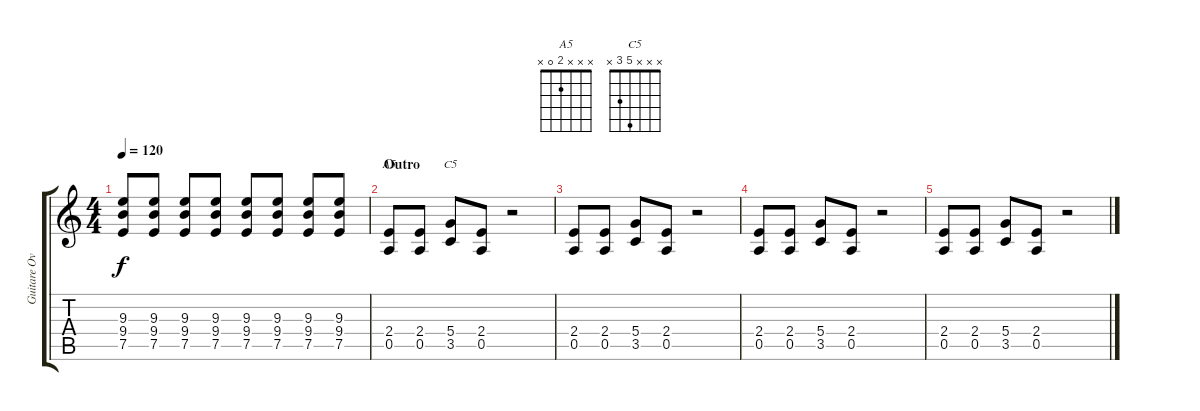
\track ("Guitare Over. (Matthew Bellamy)" "Guitare Ov") {instrument overdrivenguitar}
\staff {score tabs}
\tuning (E4 B3 G3 D3 A2 E2) {hide}
\chord ("A5" x x x 2 0 x)
\chord ("C5" x x x 5 3 x)
\ts (4 4)
\tempo 120
\clef g2
\ks c
(9.3 9.4 7.5).8{dy f} (9.3 9.4 7.5).8 (9.3 9.4 7.5).8 (9.3 9.4 7.5).8 (9.3 9.4 7.5).8 (9.3 9.4 7.5).8 (9.3 9.4 7.5).8 (9.3 9.4 7.5).8 |
\section ("" "Outro")
(2.4 0.5).8{ch "A5"} (2.4 0.5).8 (5.4 3.5).8{ch "C5"} (2.4 0.5).8 r.2 |
(2.4 0.5).8 (2.4 0.5).8 (5.4 3.5).8 (2.4 0.5).8 r.2 |
(2.4 0.5).8 (2.4 0.5).8 (5.4 3.5).8 (2.4 0.5).8 r.2 |
(2.4 0.5).8 (2.4 0.5).8 (5.4 3.5).8 (2.4 0.5).8 r.2
